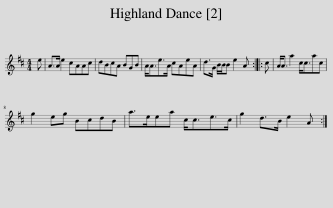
X:1
L:1/8
M:4/4
I:linebreak $
K:D
V:1 treble
V:1
 e | A>A e2 cAAc | dBcA BGB | A<Ae>A cAeA | d>G B/B/B e2 A :: %5
 c | A<A a2 c<cac |$ g2 eg BcdB | a>eea c<ce>c | g2 d>B e2 A :| %10
